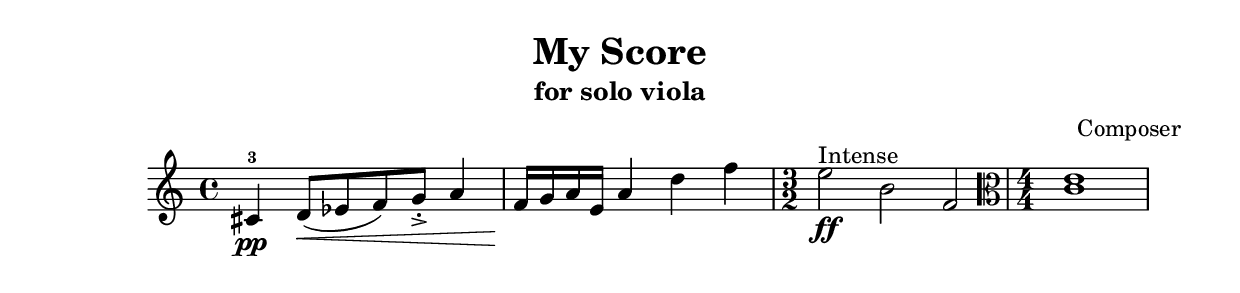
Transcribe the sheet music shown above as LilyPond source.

\version "2.18.2"

% This my first score
\header {
    title = "My Score"
    composer = "Composer"
    subtitle = "for solo viola"
}

\language "english"

\relative c'
{
  cs4\pp-3 d8\<( [ ef f) g->-. ] a4  | % m1
  f16\! g a e a4 d f  | % m2
  \time 3/2
  e2\ff^"Intense" b f  | % m3
  \clef alto
  \numericTimeSignature \time 4/4  | % m4
  <c e>1
}